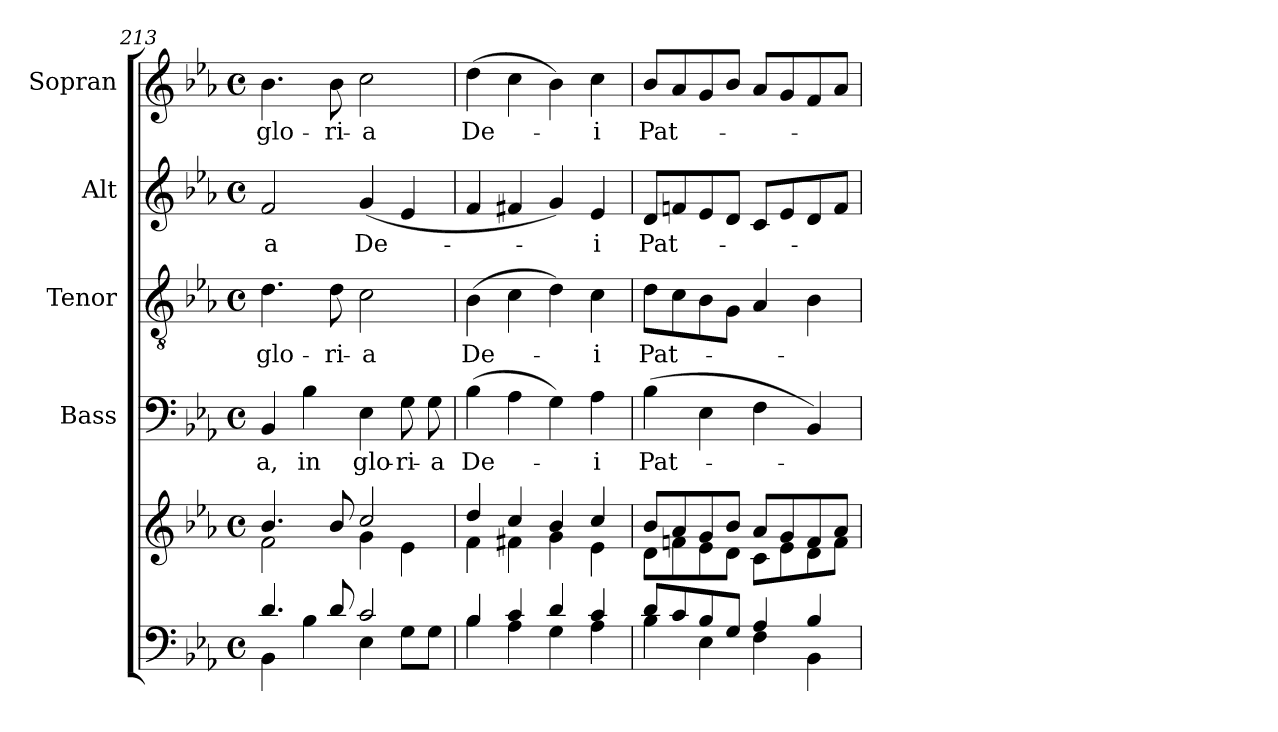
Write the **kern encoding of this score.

**kern	**kern	**kern	**text	**kern	**text	**kern	**text	**kern	**text
*part5	*part5	*part4	*part4	*part3	*part3	*part2	*part2	*part1	*part1
*staff6	*staff5	*staff4	*staff4	*staff3	*staff3	*staff2	*staff2	*staff1	*staff1
*	*	*I"Bass	*	*I"Tenor	*	*I"Alt	*	*I"Sopran	*
*	*	*I'B.	*	*I'T.	*	*I'A.	*	*I'S.	*
*clefF4	*clefG2	*clefF4	*	*clefGv2	*	*clefG2	*	*clefG2	*
*k[b-e-a-]	*k[b-e-a-]	*k[b-e-a-]	*	*k[b-e-a-]	*	*k[b-e-a-]	*	*k[b-e-a-]	*
*E-:	*E-:	*E-:	*	*E-:	*	*E-:	*	*E-:	*
*M4/4	*M4/4	*M4/4	*	*M4/4	*	*M4/4	*	*M4/4	*
*met(c)	*met(c)	*met(c)	*	*met(c)	*	*met(c)	*	*met(c)	*
=213	=213	=213	=213	=213	=213	=213	=213	=213	=213
*^	*^	*	*	*	*	*	*	*	*
!	!	!	!	!	!LO:LY:b	!	!LO:LY:b	!	!LO:LY:b	!	!LO:LY:b
4.d/	4BB-\	4.b-/	2f\	4BB-/	-a,	4.d\	glo-	2f/	-a	4.b-\	glo-
!	!	!	!	!	!LO:LY:b	!	!	!	!	!	!
.	4B-\	.	.	4B-\	in	.	.	.	.	.	.
!	!	!	!	!	!	!	!LO:LY:b	!	!	!	!LO:LY:b
8d/	.	8b-/	.	.	.	8d\	-ri-	.	.	8b-\	-ri-
!	!	!	!	!	!LO:LY:b	!	!LO:LY:b	!	!LO:LY:b	!	!LO:LY:b
2c/	4E-\	2cc/	4g\	4E-\	glo-	2c\	-a	(<4g/	De-	2cc\	-a
!	!	!	!	!	!LO:LY:b	!	!	!	!	!	!
.	8G\L	.	4e-\	8G\	-ri-	.	.	4e-/	.	.	.
!	!	!	!	!	!LO:LY:b	!	!	!	!	!	!
.	8G\J	.	.	8G\	-a	.	.	.	.	.	.
=214	=214	=214	=214	=214	=214	=214	=214	=214	=214	=214	=214
!	!	!	!	!	!LO:LY:b	!	!LO:LY:b	!	!	!	!LO:LY:b
4B-/	4B-\	4dd/	4f\	(>4B-\	De-	(>4B-\	De-	4f/	.	(>4dd\	De-
4c/	4A-\	4cc/	4f#X\	4A-\	.	4c\	.	4f#X/	.	4cc\	.
4d/	4G\	4b-/	4g\	4G\)	.	4d\)	.	4g/)	.	4b-\)	.
!	!	!	!	!	!LO:LY:b	!	!LO:LY:b	!	!LO:LY:b	!	!LO:LY:b
4c/	4A-\	4cc/	4e-\	4A-\	-i	4c\	-i	4e-/	-i	4cc\	-i
=215	=215	=215	=215	=215	=215	=215	=215	=215	=215	=215	=215
!	!	!	!	!	!LO:LY:b	!	!LO:LY:b	!	!LO:LY:b	!	!LO:LY:b
8d/L	4B-\	8b-/L	8d\L	(>4B-\	Pat-	8d\L	Pat-	8d/L	Pat-	8b-/L	Pat-
8c/	.	8a-/	8fn\	.	.	8c\	.	8fn/	.	8a-/	.
8B-/	4E-\	8g/	8e-\	4E-\	.	8B-\	.	8e-/	.	8g/	.
8G/J	.	8b-/J	8d\J	.	.	8G\J	.	8d/J	.	8b-/J	.
4A-/	4F\	8a-/L	8c\L	4F\	.	4A-/	.	8c/L	.	8a-/L	.
.	.	8g/	8e-\	.	.	.	.	8e-/	.	8g/	.
4B-/	4BB-\	8f/	8d\	4BB-/)	.	4B-\	.	8d/	.	8f/	.
.	.	8a-/J	8f\J	.	.	.	.	8f/J	.	8a-/J	.
*v	*v	*	*	*	*	*	*	*	*	*	*
*	*v	*v	*	*	*	*	*	*	*	*
=	=	=	=	=	=	=	=	=	=
*-	*-	*-	*-	*-	*-	*-	*-	*-	*-
